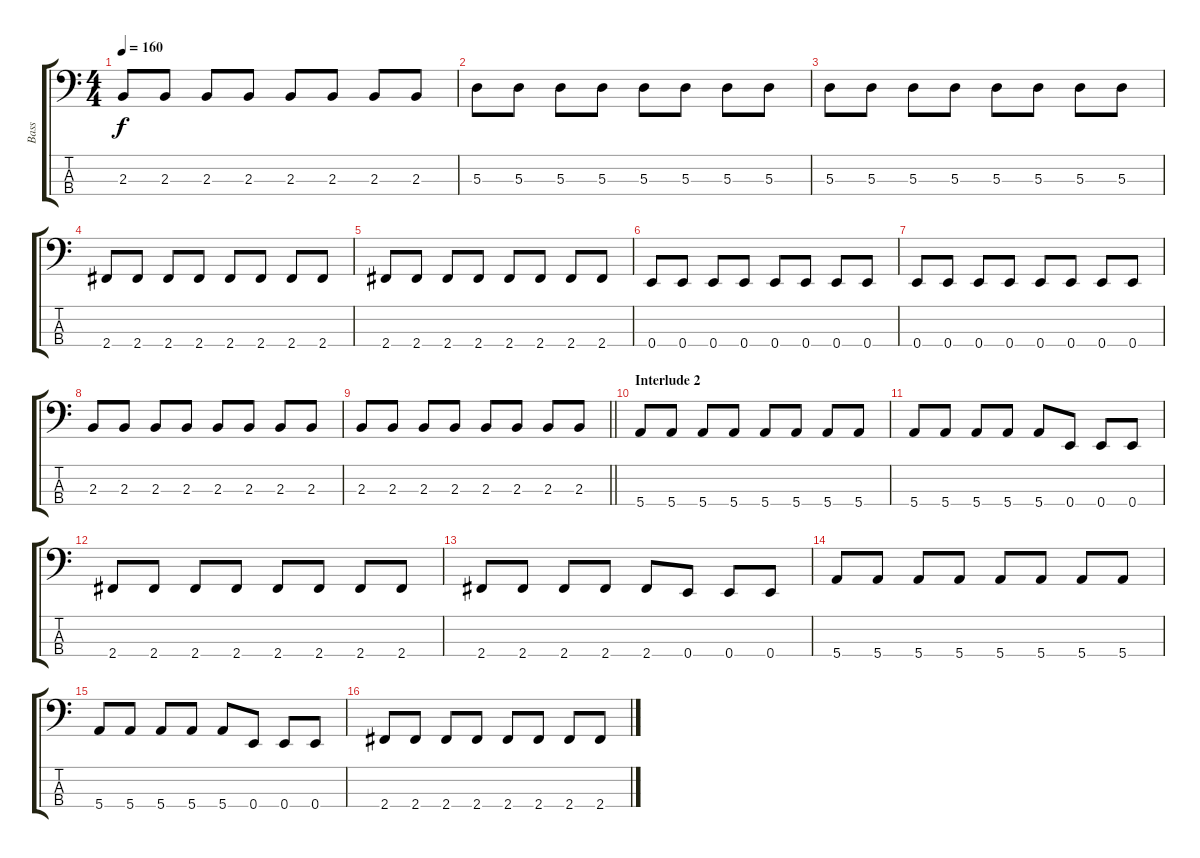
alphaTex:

\track ("Bass" "Bass") {instrument electricbassfinger}
\staff {score tabs}
\tuning (G2 D2 A1 E1) {hide}
\ts (4 4)
\tempo 160
\clef f4
\ks c
2.3.8{dy f} 2.3.8 2.3.8 2.3.8 2.3.8 2.3.8 2.3.8 2.3.8 |
5.3.8 5.3.8 5.3.8 5.3.8 5.3.8 5.3.8 5.3.8 5.3.8 |
5.3.8 5.3.8 5.3.8 5.3.8 5.3.8 5.3.8 5.3.8 5.3.8 |
2.4.8 2.4.8 2.4.8 2.4.8 2.4.8 2.4.8 2.4.8 2.4.8 |
2.4.8 2.4.8 2.4.8 2.4.8 2.4.8 2.4.8 2.4.8 2.4.8 |
0.4.8 0.4.8 0.4.8 0.4.8 0.4.8 0.4.8 0.4.8 0.4.8 |
0.4.8 0.4.8 0.4.8 0.4.8 0.4.8 0.4.8 0.4.8 0.4.8 |
2.3.8 2.3.8 2.3.8 2.3.8 2.3.8 2.3.8 2.3.8 2.3.8 |
\barLineRight lightlight
2.3.8 2.3.8 2.3.8 2.3.8 2.3.8 2.3.8 2.3.8 2.3.8 |
\section ("" "Interlude 2")
5.4.8 5.4.8 5.4.8 5.4.8 5.4.8 5.4.8 5.4.8 5.4.8 |
5.4.8 5.4.8 5.4.8 5.4.8 5.4.8 0.4.8 0.4.8 0.4.8 |
2.4.8 2.4.8 2.4.8 2.4.8 2.4.8 2.4.8 2.4.8 2.4.8 |
2.4.8 2.4.8 2.4.8 2.4.8 2.4.8 0.4.8 0.4.8 0.4.8 |
5.4.8 5.4.8 5.4.8 5.4.8 5.4.8 5.4.8 5.4.8 5.4.8 |
5.4.8 5.4.8 5.4.8 5.4.8 5.4.8 0.4.8 0.4.8 0.4.8 |
2.4.8 2.4.8 2.4.8 2.4.8 2.4.8 2.4.8 2.4.8 2.4.8
